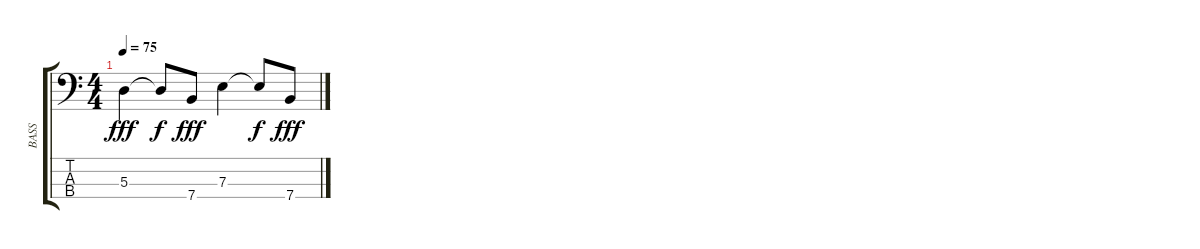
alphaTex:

\track ("BASS" "BASS") {instrument electricbasspick}
\staff {score tabs}
\tuning (G2 D2 A1 E1) {hide}
\ts (4 4)
\tempo 75
\clef f4
\ks c
5.3.4{dy fff} 5.3{t}.8{dy f} 7.4.8{dy fff} 7.3.4 7.3{t}.8{dy f} 7.4.8{dy fff}
